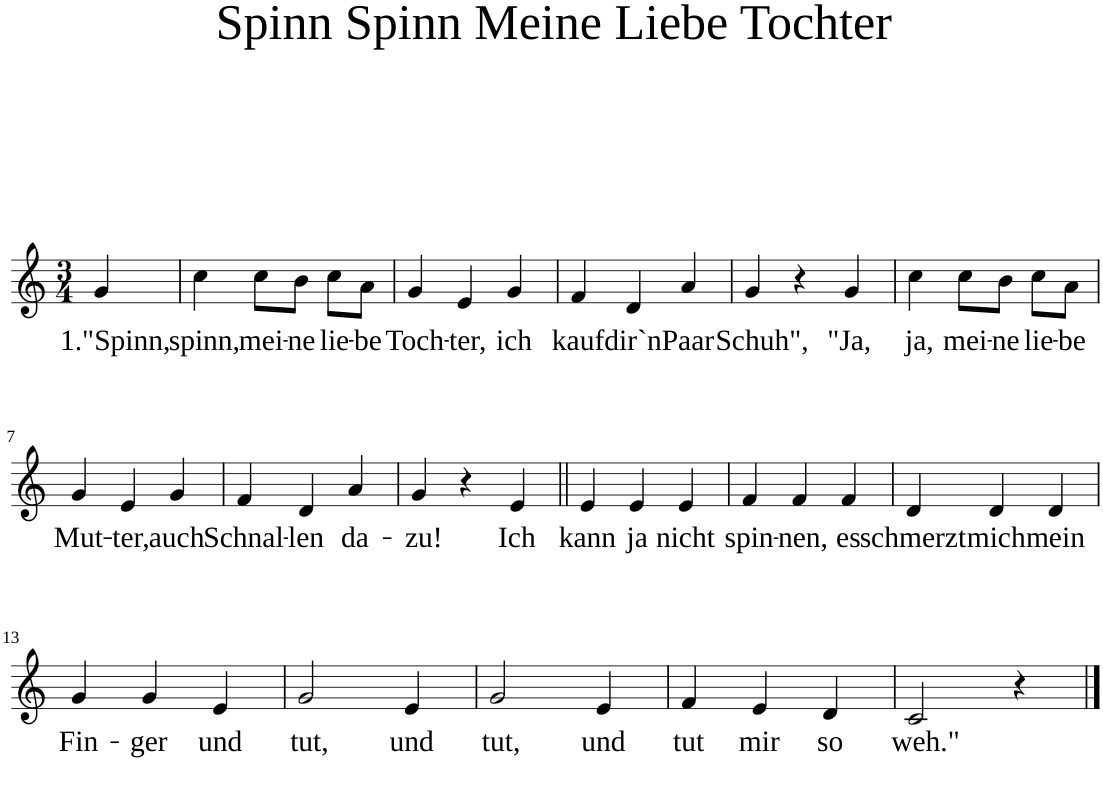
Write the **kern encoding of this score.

**kern	**text
*part1	*part1
*staff1	*staff1
*clefG2	*
*k[]	*
*M3/4	*
=1	=1
!	!LO:LY:b
4g/	1."Spinn,
=2	=2
!	!LO:LY:b
4cc\	spinn,
!	!LO:LY:b
8cc\L	mei-
!	!LO:LY:b
8b\J	-ne
!	!LO:LY:b
8cc\L	lie-
!	!LO:LY:b
8a\J	-be
=3	=3
!	!LO:LY:b
4g/	Toch-
!	!LO:LY:b
4e/	-ter,
!	!LO:LY:b
4g/	ich
=4	=4
!	!LO:LY:b
4f/	kauf
!	!LO:LY:b
4d/	dir`n
!	!LO:LY:b
4a/	Paar
=5	=5
!	!LO:LY:b
4g/	Schuh",
4r	.
!	!LO:LY:b
4g/	"Ja,
=6	=6
!	!LO:LY:b
4cc\	ja,
!	!LO:LY:b
8cc\L	mei-
!	!LO:LY:b
8b\J	-ne
!	!LO:LY:b
8cc\L	lie-
!	!LO:LY:b
8a\J	-be
!!LO:LB:g=z
=7	=7
!	!LO:LY:b
4g/	Mut-
!	!LO:LY:b
4e/	-ter,
!	!LO:LY:b
4g/	auch
=8	=8
!	!LO:LY:b
4f/	Schnal-
!	!LO:LY:b
4d/	-len
!	!LO:LY:b
4a/	da-
=9	=9
!	!LO:LY:b
4g/	-zu!
4r	.
!	!LO:LY:b
4e/	Ich
=10||	=10||
!	!LO:LY:b
4e/	kann
!	!LO:LY:b
4e/	ja
!	!LO:LY:b
4e/	nicht
=11	=11
!	!LO:LY:b
4f/	spin-
!	!LO:LY:b
4f/	-nen,
!	!LO:LY:b
4f/	es
=12	=12
!	!LO:LY:b
4d/	schmerzt
!	!LO:LY:b
4d/	mich
!	!LO:LY:b
4d/	mein
!!LO:LB:g=z
=13	=13
!	!LO:LY:b
4g/	Fin-
!	!LO:LY:b
4g/	-ger
!	!LO:LY:b
4e/	und
=14	=14
!	!LO:LY:b
2g/	tut,
!	!LO:LY:b
4e/	und
=15	=15
!	!LO:LY:b
2g/	tut,
!	!LO:LY:b
4e/	und
=16	=16
!	!LO:LY:b
4f/	tut
!	!LO:LY:b
4e/	mir
!	!LO:LY:b
4d/	so
=17	=17
!	!LO:LY:b
2c/	weh."
4r	.
==	==
*-	*-
